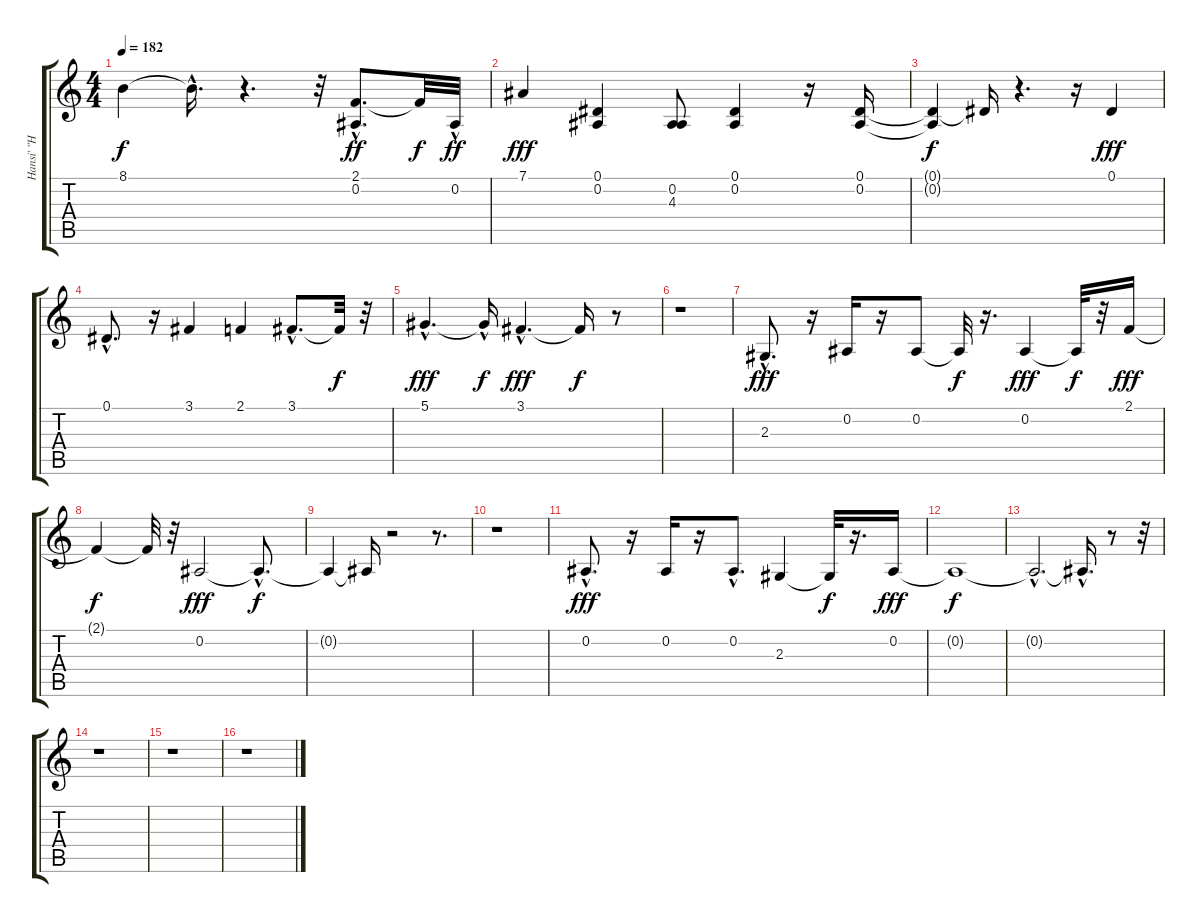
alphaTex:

\track ("Hansi' \"H" "Hansi' \"H") {instrument lead6voice}
\staff {score tabs}
\tuning (Eb4 Bb3 Gb3 Db3 Ab2 Eb2) {hide}
\ts (4 4)
\tempo 182
\clef g2
\ks c
8.1{t}.4{dy f} 8.1{hac t}.16{d} r.4{d} r.32 (2.1{hac} 0.2{hac}).8{d dy ff} 2.1{t}.32{dy f} 0.2{hac}.32{dy ff} |
7.1.4{dy fff} (0.1 0.2).4 (0.2 4.3).8 (0.1 0.2).4 r.16 (0.1 0.2).16 |
(0.1{t} 0.2{t}).4{dy f} 0.1{t}.16 r.4{d} r.16 0.1.4{dy fff} |
0.1{hac}.8{d} r.16 3.1.4 2.1.4 3.1{hac}.8{d} 3.1{t}.32{dy f} r.32 |
5.1{hac}.4{d dy fff} 5.1{hac t}.16{dy f} 3.1{hac}.4{d dy fff} 3.1{t}.16{dy f} r.8 |
r.1 |
2.3{hac}.8{d dy fff} r.16 0.2.16 r.16 0.2.8 0.2{t}.32{dy f} r.16{d} 0.2.4{dy fff} 0.2{t}.32{dy f} r.32 2.1.16{dy fff} |
2.1{t}.4{dy f} 2.1{t}.32 r.32 0.2.2{dy fff} 0.2{hac t}.8{d dy f} |
0.2{t}.4 0.2{t}.16 r.2 r.8{d} |
r.1 |
0.2{hac}.8{d dy fff} r.16 0.2.16 r.16 0.2{hac}.8{d} 2.3.4 2.3{t}.32{dy f} r.16{d} 0.2.16{dy fff} |
0.2{t}.1{dy f} |
0.2{hac t}.2{d} 0.2{hac t}.16{d} r.8 r.32 |
r.1 |
r.1 |
r.1
